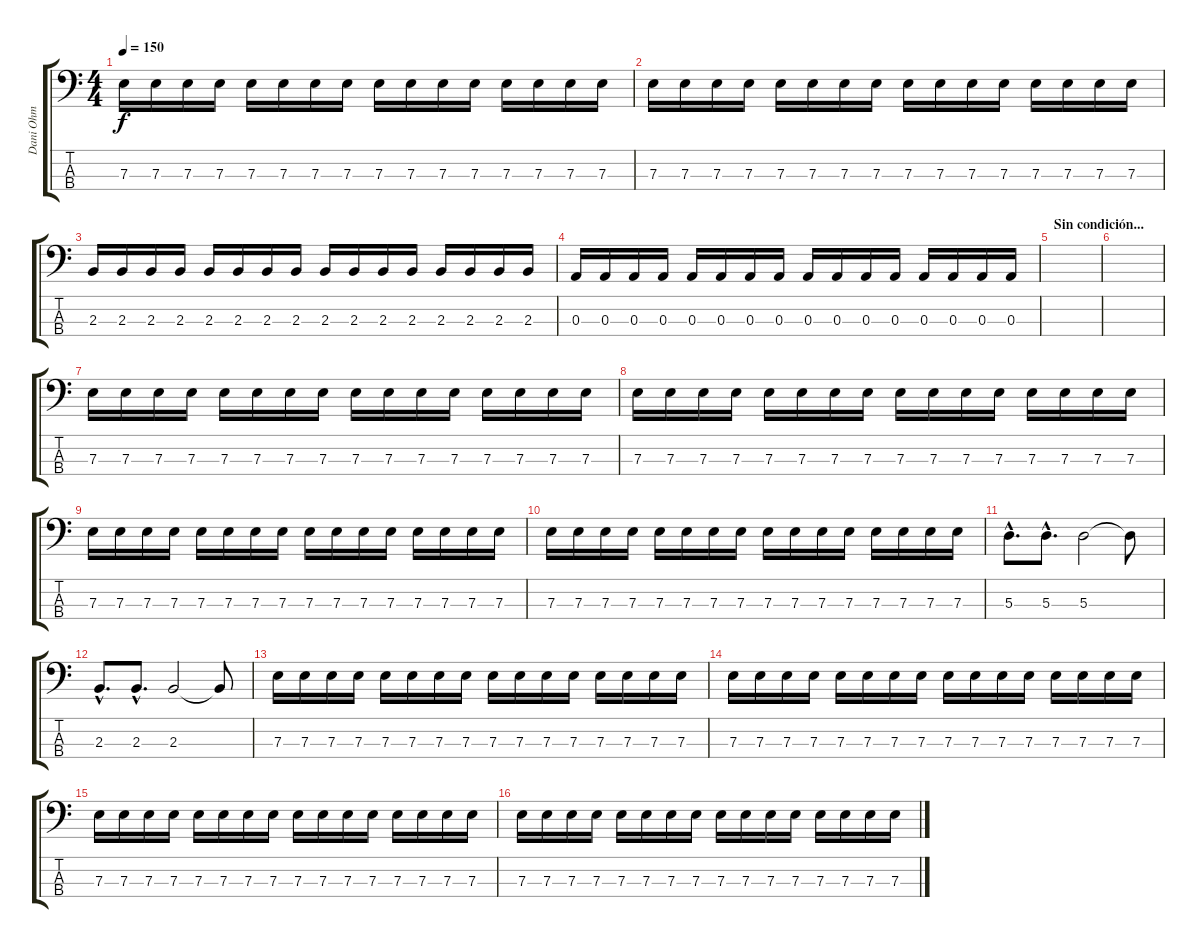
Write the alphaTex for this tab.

\track ("Dani Ohm" "Dani Ohm") {instrument electricbassfinger}
\staff {score tabs}
\tuning (G2 D2 A1 E1) {hide}
\ts (4 4)
\tempo 150
\clef f4
\ks c
7.3.16{dy f} 7.3.16 7.3.16 7.3.16 7.3.16 7.3.16 7.3.16 7.3.16 7.3.16 7.3.16 7.3.16 7.3.16 7.3.16 7.3.16 7.3.16 7.3.16 |
7.3.16 7.3.16 7.3.16 7.3.16 7.3.16 7.3.16 7.3.16 7.3.16 7.3.16 7.3.16 7.3.16 7.3.16 7.3.16 7.3.16 7.3.16 7.3.16 |
2.3.16 2.3.16 2.3.16 2.3.16 2.3.16 2.3.16 2.3.16 2.3.16 2.3.16 2.3.16 2.3.16 2.3.16 2.3.16 2.3.16 2.3.16 2.3.16 |
0.3.16 0.3.16 0.3.16 0.3.16 0.3.16 0.3.16 0.3.16 0.3.16 0.3.16 0.3.16 0.3.16 0.3.16 0.3.16 0.3.16 0.3.16 0.3.16 |
\section ("" "Sin condición...")
|
|
7.3.16 7.3.16 7.3.16 7.3.16 7.3.16 7.3.16 7.3.16 7.3.16 7.3.16 7.3.16 7.3.16 7.3.16 7.3.16 7.3.16 7.3.16 7.3.16 |
7.3.16 7.3.16 7.3.16 7.3.16 7.3.16 7.3.16 7.3.16 7.3.16 7.3.16 7.3.16 7.3.16 7.3.16 7.3.16 7.3.16 7.3.16 7.3.16 |
7.3.16 7.3.16 7.3.16 7.3.16 7.3.16 7.3.16 7.3.16 7.3.16 7.3.16 7.3.16 7.3.16 7.3.16 7.3.16 7.3.16 7.3.16 7.3.16 |
7.3.16 7.3.16 7.3.16 7.3.16 7.3.16 7.3.16 7.3.16 7.3.16 7.3.16 7.3.16 7.3.16 7.3.16 7.3.16 7.3.16 7.3.16 7.3.16 |
5.3{hac}.8{d} 5.3{hac}.8{d} 5.3.2 5.3{t}.8 |
2.3{hac}.8{d} 2.3{hac}.8{d} 2.3.2 2.3{t}.8 |
7.3.16 7.3.16 7.3.16 7.3.16 7.3.16 7.3.16 7.3.16 7.3.16 7.3.16 7.3.16 7.3.16 7.3.16 7.3.16 7.3.16 7.3.16 7.3.16 |
7.3.16 7.3.16 7.3.16 7.3.16 7.3.16 7.3.16 7.3.16 7.3.16 7.3.16 7.3.16 7.3.16 7.3.16 7.3.16 7.3.16 7.3.16 7.3.16 |
7.3.16 7.3.16 7.3.16 7.3.16 7.3.16 7.3.16 7.3.16 7.3.16 7.3.16 7.3.16 7.3.16 7.3.16 7.3.16 7.3.16 7.3.16 7.3.16 |
7.3.16 7.3.16 7.3.16 7.3.16 7.3.16 7.3.16 7.3.16 7.3.16 7.3.16 7.3.16 7.3.16 7.3.16 7.3.16 7.3.16 7.3.16 7.3.16
